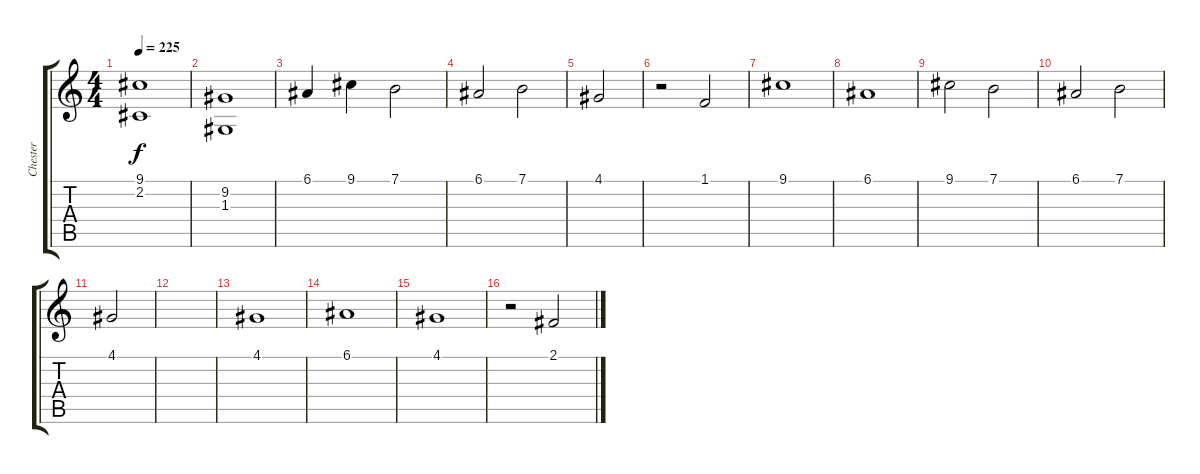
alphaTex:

\track ("Chester" "Chester") {instrument violin}
\staff {score tabs}
\tuning (E4 B3 G3 D3 A2 E2) {hide}
\ts (4 4)
\tempo 225
\clef g2
\ks c
(9.1 2.2).1{dy f} |
(9.2 1.3).1 |
6.1.4 9.1.4 7.1.2 |
6.1.2 7.1.2 |
4.1.2 |
r.2 1.1.2 |
9.1.1 |
6.1.1 |
9.1.2 7.1.2 |
6.1.2 7.1.2 |
4.1.2 |
|
4.1.1 |
6.1.1 |
4.1.1 |
r.2 2.1.2
